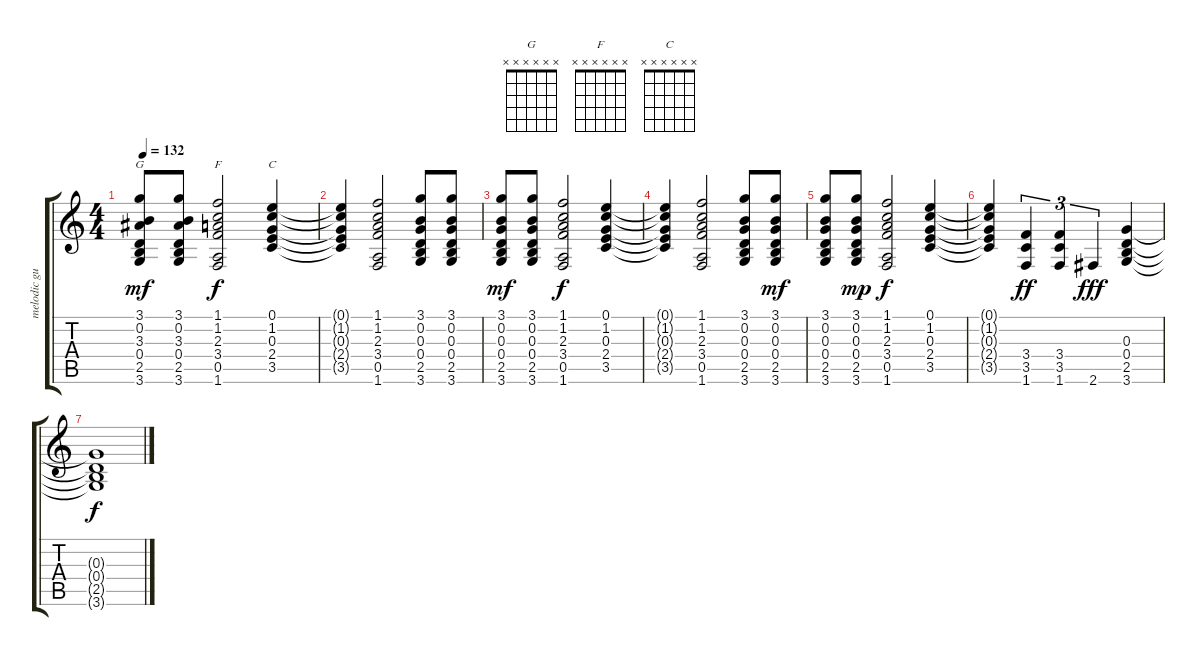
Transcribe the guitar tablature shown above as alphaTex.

\track ("melodic guitar" "melodic gu") {instrument overdrivenguitar}
\staff {score tabs}
\tuning (E4 B3 G3 D3 A2 E2) {hide}
\chord ("G" x x x x x x) {firstfret 0}
\chord ("F" x x x x x x) {firstfret 0}
\chord ("C" x x x x x x) {firstfret 0}
\ts (4 4)
\tempo 132
\clef g2
\ks c
(3.1 0.2 3.3 0.4 2.5 3.6).8{ch "G" dy mf} (3.1 0.2 3.3 0.4 2.5 3.6).8 (1.1 1.2 2.3 3.4 0.5 1.6).2{ch "F" dy f} (0.1 1.2 0.3 2.4 3.5).4{ch "C"} |
(0.1{t} 1.2{t} 0.3{t} 2.4{t} 3.5{t}).4 (1.1 1.2 2.3 3.4 0.5 1.6).2 (3.1 0.2 0.3 0.4 2.5 3.6).8 (3.1 0.2 0.3 0.4 2.5 3.6).8 |
(3.1 0.2 0.3 0.4 2.5 3.6).8{dy mf} (3.1 0.2 0.3 0.4 2.5 3.6).8 (1.1 1.2 2.3 3.4 0.5 1.6).2{dy f} (0.1 1.2 0.3 2.4 3.5).4 |
(0.1{t} 1.2{t} 0.3{t} 2.4{t} 3.5{t}).4 (1.1 1.2 2.3 3.4 0.5 1.6).2 (3.1 0.2 0.3 0.4 2.5 3.6).8 (3.1 0.2 0.3 0.4 2.5 3.6).8{dy mf} |
(3.1 0.2 0.3 0.4 2.5 3.6).8 (3.1 0.2 0.3 0.4 2.5 3.6).8{dy mp} (1.1 1.2 2.3 3.4 0.5 1.6).2{dy f} (0.1 1.2 0.3 2.4 3.5).4 |
(0.1{t} 1.2{t} 0.3{t} 2.4{t} 3.5{t}).4 (3.4 3.5 1.6).4{tu (3 2) dy ff} (3.4 3.5 1.6).4{tu (3 2)} 2.6.4{tu (3 2) dy fff} (0.3 0.4 2.5 3.6).4 |
(0.3{t} 0.4{t} 2.5{t} 3.6{t}).1{dy f}
